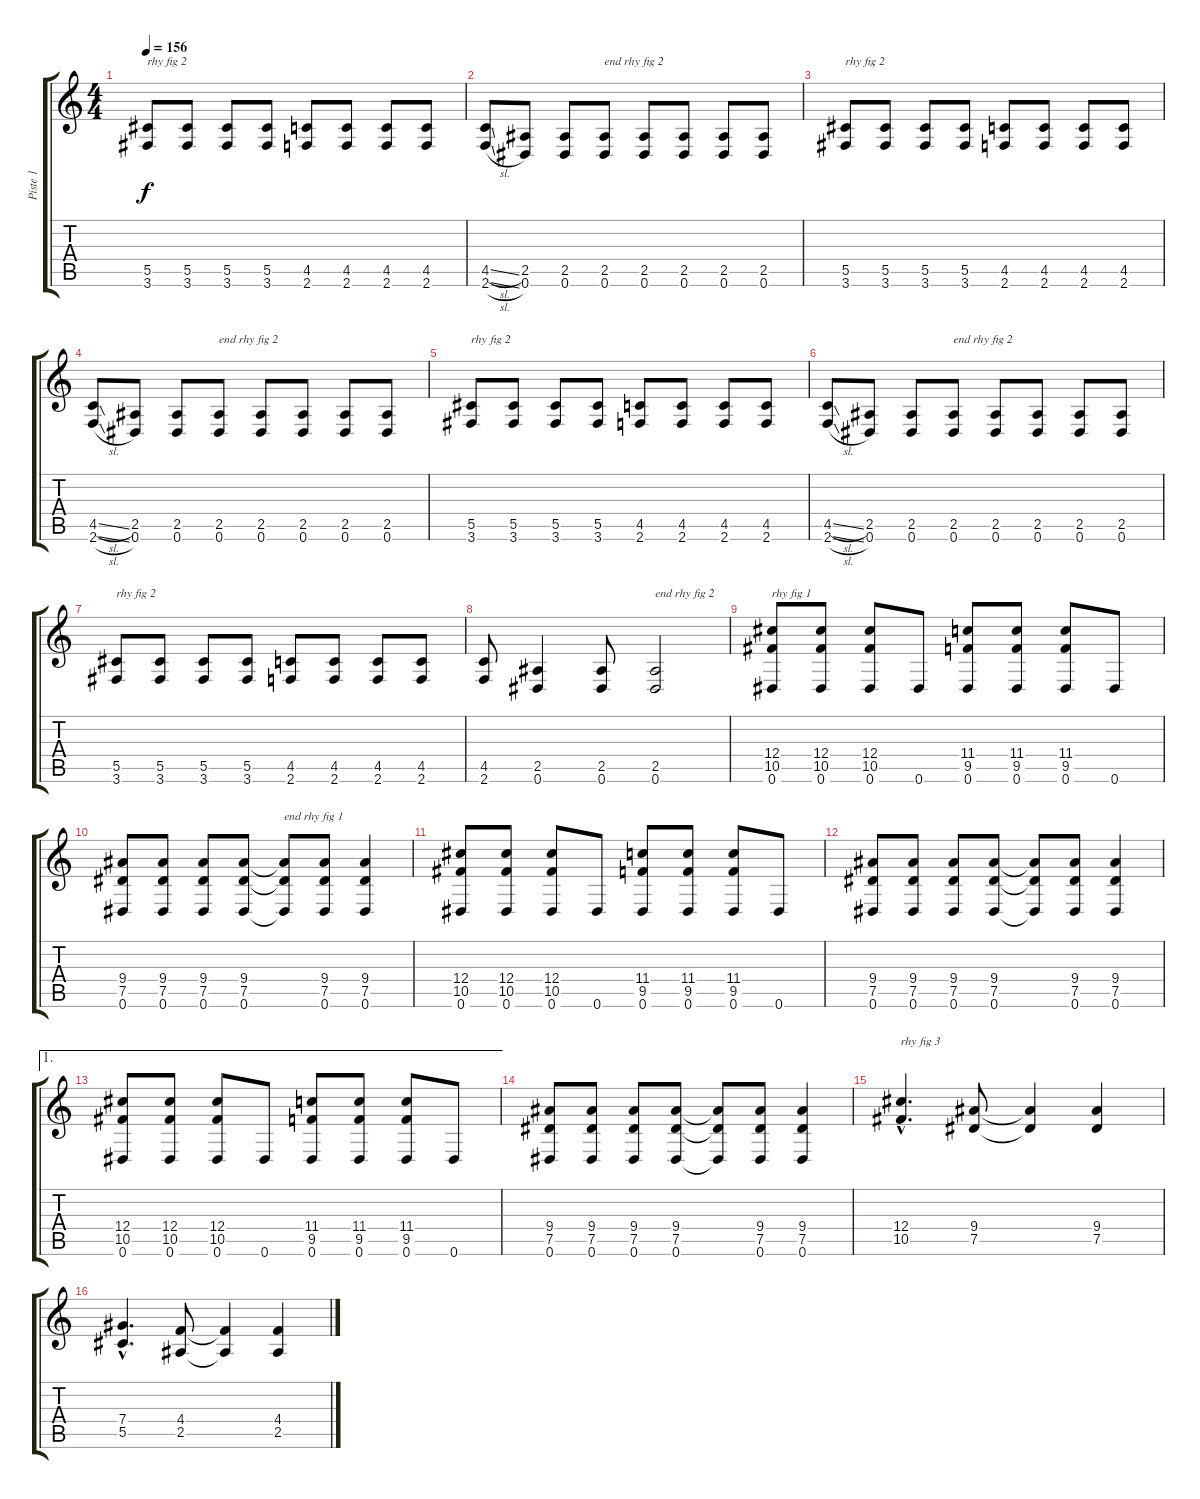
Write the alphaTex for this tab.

\track ("Piste 1" "Piste 1") {instrument distortionguitar}
\staff {score tabs}
\tuning (Eb4 Bb3 Gb3 Db3 Ab2 Eb2) {hide}
\ts (4 4)
\tempo 156
\clef g2
\ks c
(5.5 3.6).8{txt "rhy fig 2" dy f} (5.5 3.6).8 (5.5 3.6).8 (5.5 3.6).8 (4.5 2.6).8 (4.5 2.6).8 (4.5 2.6).8 (4.5 2.6).8 |
(4.5{sl} 2.6{sl}).8 (2.5 0.6).8 (2.5 0.6).8 (2.5 0.6).8{txt "end rhy fig 2"} (2.5 0.6).8 (2.5 0.6).8 (2.5 0.6).8 (2.5 0.6).8 |
(5.5 3.6).8{txt "rhy fig 2"} (5.5 3.6).8 (5.5 3.6).8 (5.5 3.6).8 (4.5 2.6).8 (4.5 2.6).8 (4.5 2.6).8 (4.5 2.6).8 |
(4.5{sl} 2.6{sl}).8 (2.5 0.6).8 (2.5 0.6).8 (2.5 0.6).8{txt "end rhy fig 2"} (2.5 0.6).8 (2.5 0.6).8 (2.5 0.6).8 (2.5 0.6).8 |
(5.5 3.6).8{txt "rhy fig 2"} (5.5 3.6).8 (5.5 3.6).8 (5.5 3.6).8 (4.5 2.6).8 (4.5 2.6).8 (4.5 2.6).8 (4.5 2.6).8 |
(4.5{sl} 2.6{sl}).8 (2.5 0.6).8 (2.5 0.6).8 (2.5 0.6).8{txt "end rhy fig 2"} (2.5 0.6).8 (2.5 0.6).8 (2.5 0.6).8 (2.5 0.6).8 |
(5.5 3.6).8{txt "rhy fig 2"} (5.5 3.6).8 (5.5 3.6).8 (5.5 3.6).8 (4.5 2.6).8 (4.5 2.6).8 (4.5 2.6).8 (4.5 2.6).8 |
(4.5 2.6).8 (2.5 0.6).4 (2.5 0.6).8 (2.5 0.6).2{txt "end rhy fig 2"} |
(12.4 10.5 0.6).8{txt "rhy fig 1"} (12.4 10.5 0.6).8 (12.4 10.5 0.6).8 0.6.8 (11.4 9.5 0.6).8 (11.4 9.5 0.6).8 (11.4 9.5 0.6).8 0.6.8 |
(9.4 7.5 0.6).8 (9.4 7.5 0.6).8 (9.4 7.5 0.6).8 (9.4 7.5 0.6).8 (9.4{t} 7.5{t} 0.6{t}).8{txt "end rhy fig 1"} (9.4 7.5 0.6).8 (9.4 7.5 0.6).4 |
(12.4 10.5 0.6).8 (12.4 10.5 0.6).8 (12.4 10.5 0.6).8 0.6.8 (11.4 9.5 0.6).8 (11.4 9.5 0.6).8 (11.4 9.5 0.6).8 0.6.8 |
(9.4 7.5 0.6).8 (9.4 7.5 0.6).8 (9.4 7.5 0.6).8 (9.4 7.5 0.6).8 (9.4{t} 7.5{t} 0.6{t}).8 (9.4 7.5 0.6).8 (9.4 7.5 0.6).4 |
\ae 1
(12.4 10.5 0.6).8 (12.4 10.5 0.6).8 (12.4 10.5 0.6).8 0.6.8 (11.4 9.5 0.6).8 (11.4 9.5 0.6).8 (11.4 9.5 0.6).8 0.6.8 |
(9.4 7.5 0.6).8 (9.4 7.5 0.6).8 (9.4 7.5 0.6).8 (9.4 7.5 0.6).8 (9.4{t} 7.5{t} 0.6{t}).8 (9.4 7.5 0.6).8 (9.4 7.5 0.6).4 |
(12.4{hac} 10.5{hac}).4{d txt "rhy fig 3"} (9.4 7.5).8 (9.4{t} 7.5{t}).4 (9.4 7.5).4 |
(7.4{hac} 5.5{hac}).4{d} (4.4 2.5).8 (4.4{t} 2.5{t}).4 (4.4 2.5).4
